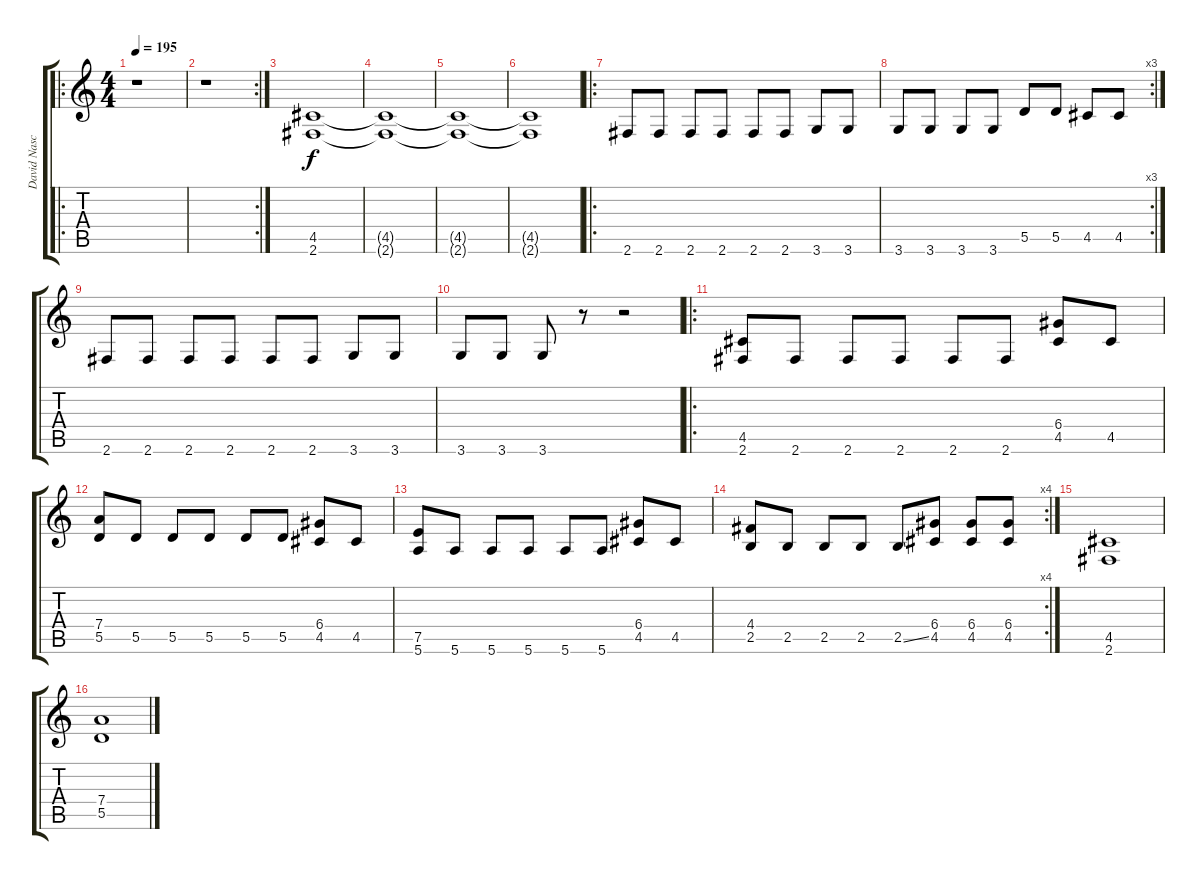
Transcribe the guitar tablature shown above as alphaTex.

\track ("David Nascimento" "David Nasc") {instrument distortionguitar}
\staff {score tabs}
\tuning (E4 B3 G3 D3 A2 E2) {hide}
\ro
\ts (4 4)
\tempo 195
\clef g2
\ks c
r.1{dy f instrument distortionguitar} |
\rc 2
r.1 |
(4.5 2.6).1 |
(4.5{t} 2.6{t}).1 |
(4.5{t} 2.6{t}).1 |
(4.5{t} 2.6{t}).1 |
\ro
2.6.8 2.6.8 2.6.8 2.6.8 2.6.8 2.6.8 3.6.8 3.6.8 |
\rc 3
3.6.8 3.6.8 3.6.8 3.6.8 5.5.8 5.5.8 4.5.8 4.5.8 |
2.6.8 2.6.8 2.6.8 2.6.8 2.6.8 2.6.8 3.6.8 3.6.8 |
3.6.8 3.6.8 3.6.8 r.8 r.2 |
\ro
(4.5 2.6).8 2.6.8 2.6.8 2.6.8 2.6.8 2.6.8 (6.4 4.5).8 4.5.8 |
(7.4 5.5).8 5.5.8 5.5.8 5.5.8 5.5.8 5.5.8 (6.4 4.5).8 4.5.8 |
(7.5 5.6).8 5.6.8 5.6.8 5.6.8 5.6.8 5.6.8 (6.4 4.5).8 4.5.8 |
\rc 4
(4.4 2.5).8 2.5.8 2.5.8 2.5.8 2.5{ss}.8 (6.4 4.5).8 (6.4 4.5).8 (6.4 4.5).8 |
(4.5 2.6).1 |
(7.4 5.5).1
